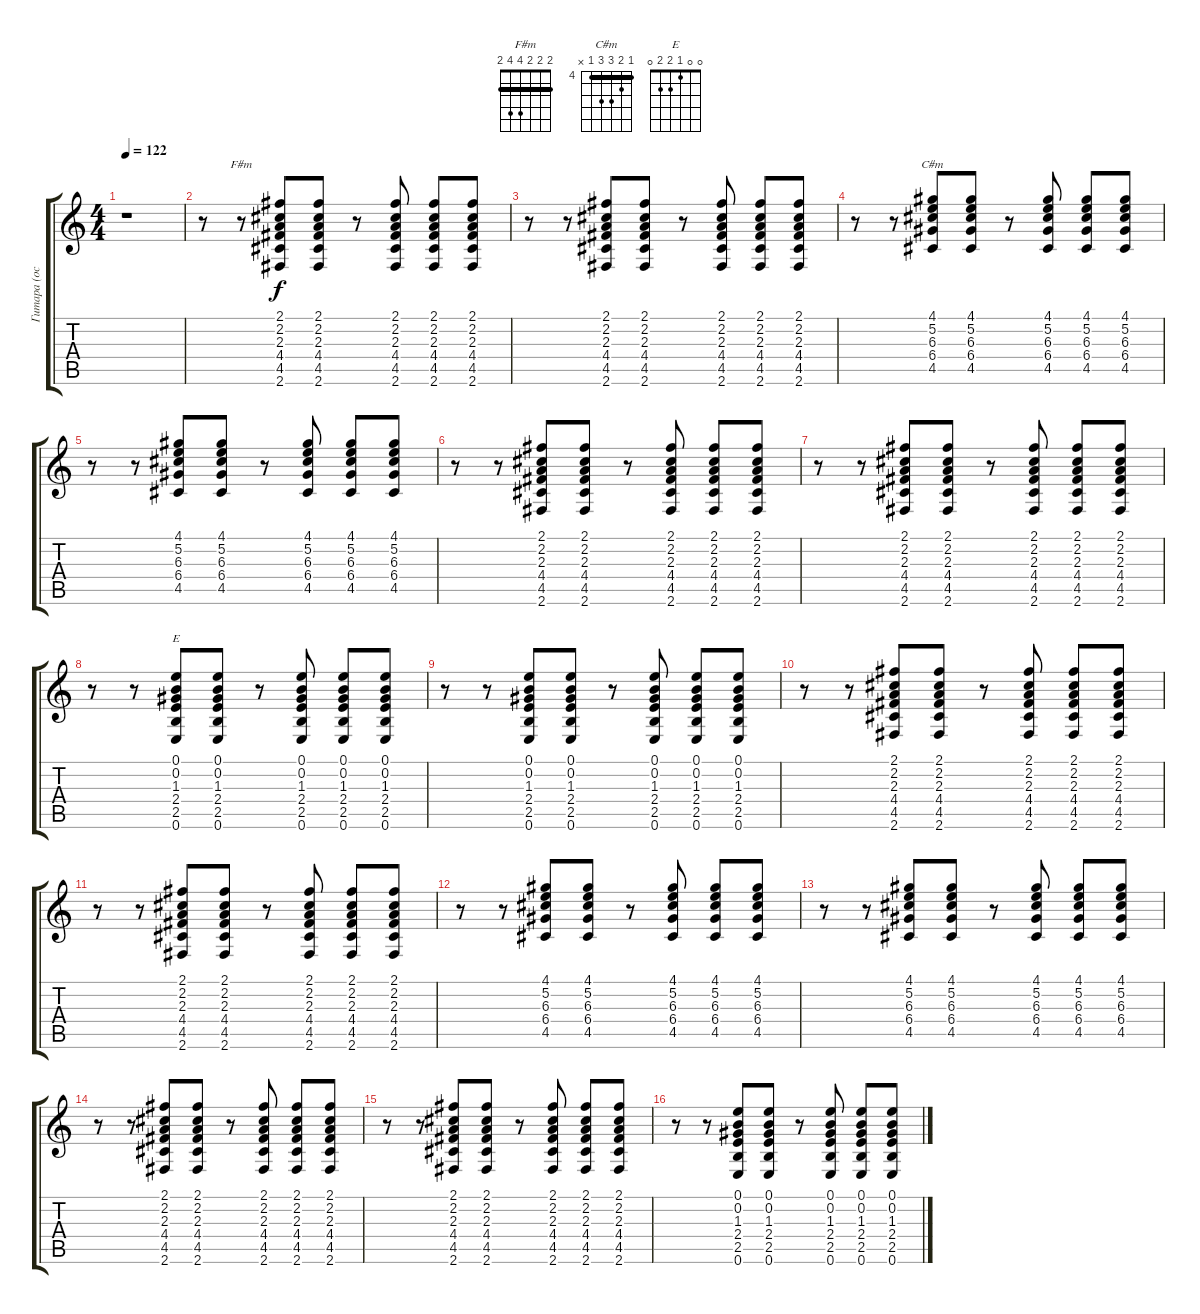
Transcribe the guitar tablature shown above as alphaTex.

\track ("Гитара (основная)" "Гитара (ос") {instrument acousticguitarsteel}
\staff {score tabs}
\tuning (E4 B3 G3 D3 A2 E2) {hide}
\chord ("F#m" 2 2 2 4 4 2) {barre 2}
\chord ("C#m" 4 5 6 6 4 x) {firstfret 4 barre 4}
\chord ("E" 0 0 1 2 2 0)
\ts (4 4)
\tempo 122
\clef g2
\ks c
r.1{dy f} |
r.8 r.8{ch "F#m"} (2.1 2.2 2.3 4.4 4.5 2.6).8 (2.1 2.2 2.3 4.4 4.5 2.6).8 r.8 (2.1 2.2 2.3 4.4 4.5 2.6).8 (2.1 2.2 2.3 4.4 4.5 2.6).8 (2.1 2.2 2.3 4.4 4.5 2.6).8 |
r.8 r.8 (2.1 2.2 2.3 4.4 4.5 2.6).8 (2.1 2.2 2.3 4.4 4.5 2.6).8 r.8 (2.1 2.2 2.3 4.4 4.5 2.6).8 (2.1 2.2 2.3 4.4 4.5 2.6).8 (2.1 2.2 2.3 4.4 4.5 2.6).8 |
r.8 r.8 (4.1 5.2 6.3 6.4 4.5).8{ch "C#m"} (4.1 5.2 6.3 6.4 4.5).8 r.8 (4.1 5.2 6.3 6.4 4.5).8 (4.1 5.2 6.3 6.4 4.5).8 (4.1 5.2 6.3 6.4 4.5).8 |
r.8 r.8 (4.1 5.2 6.3 6.4 4.5).8 (4.1 5.2 6.3 6.4 4.5).8 r.8 (4.1 5.2 6.3 6.4 4.5).8 (4.1 5.2 6.3 6.4 4.5).8 (4.1 5.2 6.3 6.4 4.5).8 |
r.8 r.8 (2.1 2.2 2.3 4.4 4.5 2.6).8 (2.1 2.2 2.3 4.4 4.5 2.6).8 r.8 (2.1 2.2 2.3 4.4 4.5 2.6).8 (2.1 2.2 2.3 4.4 4.5 2.6).8 (2.1 2.2 2.3 4.4 4.5 2.6).8 |
r.8 r.8 (2.1 2.2 2.3 4.4 4.5 2.6).8 (2.1 2.2 2.3 4.4 4.5 2.6).8 r.8 (2.1 2.2 2.3 4.4 4.5 2.6).8 (2.1 2.2 2.3 4.4 4.5 2.6).8 (2.1 2.2 2.3 4.4 4.5 2.6).8 |
r.8 r.8 (0.1 0.2 1.3 2.4 2.5 0.6).8{ch "E"} (0.1 0.2 1.3 2.4 2.5 0.6).8 r.8 (0.1 0.2 1.3 2.4 2.5 0.6).8 (0.1 0.2 1.3 2.4 2.5 0.6).8 (0.1 0.2 1.3 2.4 2.5 0.6).8 |
r.8 r.8 (0.1 0.2 1.3 2.4 2.5 0.6).8 (0.1 0.2 1.3 2.4 2.5 0.6).8 r.8 (0.1 0.2 1.3 2.4 2.5 0.6).8 (0.1 0.2 1.3 2.4 2.5 0.6).8 (0.1 0.2 1.3 2.4 2.5 0.6).8 |
r.8 r.8 (2.1 2.2 2.3 4.4 4.5 2.6).8 (2.1 2.2 2.3 4.4 4.5 2.6).8 r.8 (2.1 2.2 2.3 4.4 4.5 2.6).8 (2.1 2.2 2.3 4.4 4.5 2.6).8 (2.1 2.2 2.3 4.4 4.5 2.6).8 |
r.8 r.8 (2.1 2.2 2.3 4.4 4.5 2.6).8 (2.1 2.2 2.3 4.4 4.5 2.6).8 r.8 (2.1 2.2 2.3 4.4 4.5 2.6).8 (2.1 2.2 2.3 4.4 4.5 2.6).8 (2.1 2.2 2.3 4.4 4.5 2.6).8 |
r.8 r.8 (4.1 5.2 6.3 6.4 4.5).8 (4.1 5.2 6.3 6.4 4.5).8 r.8 (4.1 5.2 6.3 6.4 4.5).8 (4.1 5.2 6.3 6.4 4.5).8 (4.1 5.2 6.3 6.4 4.5).8 |
r.8 r.8 (4.1 5.2 6.3 6.4 4.5).8 (4.1 5.2 6.3 6.4 4.5).8 r.8 (4.1 5.2 6.3 6.4 4.5).8 (4.1 5.2 6.3 6.4 4.5).8 (4.1 5.2 6.3 6.4 4.5).8 |
r.8 r.8 (2.1 2.2 2.3 4.4 4.5 2.6).8 (2.1 2.2 2.3 4.4 4.5 2.6).8 r.8 (2.1 2.2 2.3 4.4 4.5 2.6).8 (2.1 2.2 2.3 4.4 4.5 2.6).8 (2.1 2.2 2.3 4.4 4.5 2.6).8 |
r.8 r.8 (2.1 2.2 2.3 4.4 4.5 2.6).8 (2.1 2.2 2.3 4.4 4.5 2.6).8 r.8 (2.1 2.2 2.3 4.4 4.5 2.6).8 (2.1 2.2 2.3 4.4 4.5 2.6).8 (2.1 2.2 2.3 4.4 4.5 2.6).8 |
r.8 r.8 (0.1 0.2 1.3 2.4 2.5 0.6).8 (0.1 0.2 1.3 2.4 2.5 0.6).8 r.8 (0.1 0.2 1.3 2.4 2.5 0.6).8 (0.1 0.2 1.3 2.4 2.5 0.6).8 (0.1 0.2 1.3 2.4 2.5 0.6).8
